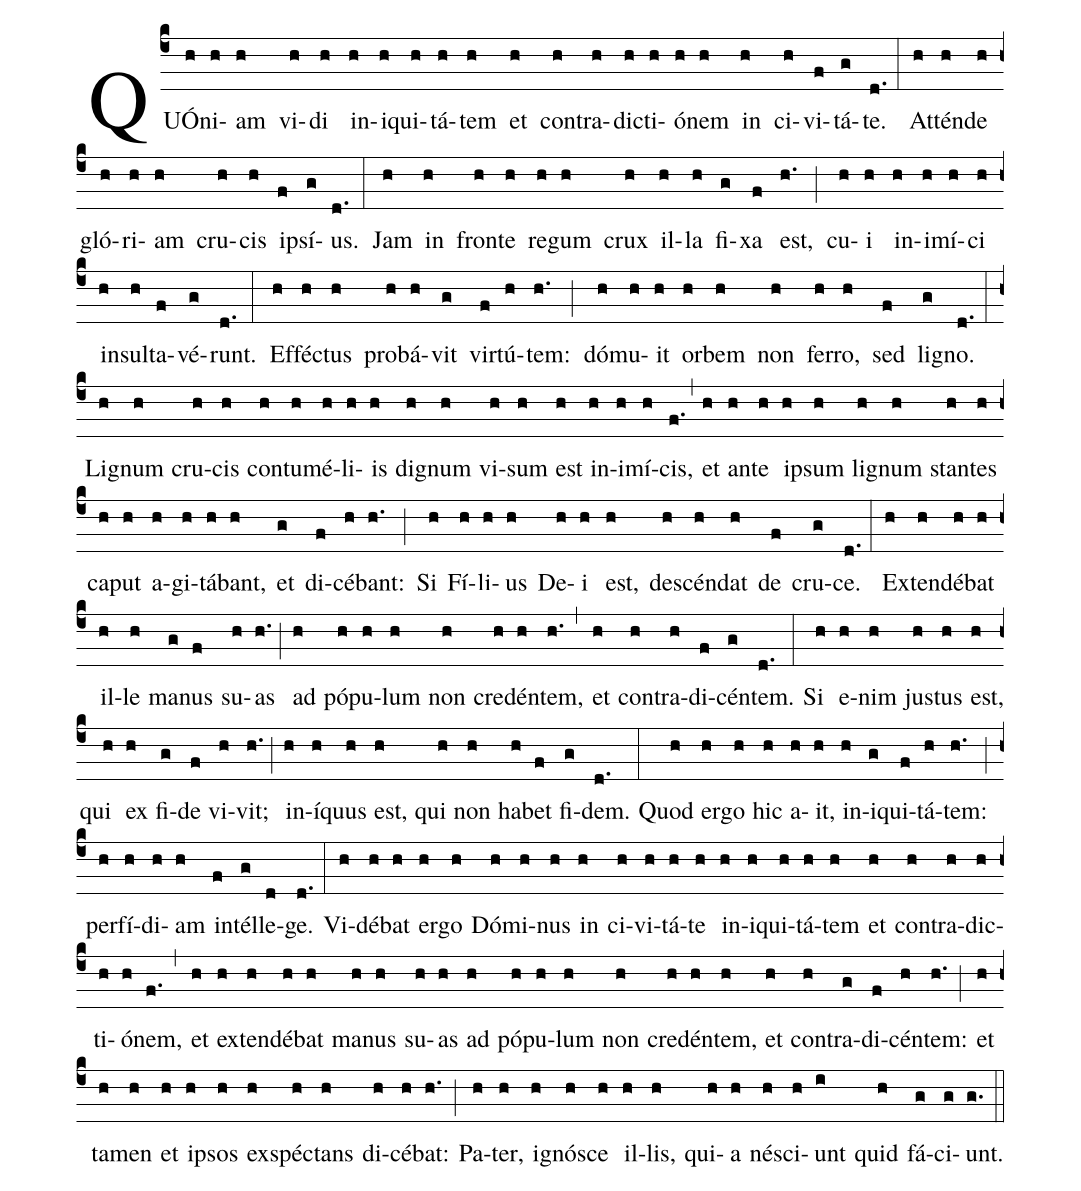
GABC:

%%
(c4) QUÓ(h)ni(h)am(h) vi(h)di(h) in(h)i(h)qui(h)tá(h)tem(h) et(h) con(h)tra(h)dic(h)ti(h)ó(h)nem(h) in(h) ci(h)vi(f)tá(g)te.(d.) (:)
At(h)tén(h)de(h) gló(h)ri(h)am(h) cru(h)cis(h) ip(f)sí(g)us.(d.) (:)
Jam(h) in(h) fron(h)te(h) re(h)gum(h) crux(h) il(h)la(h) fi(g)xa(f) est,(h.) (;)
cu(h)i(h) in(h)i(h)mí(h)ci(h) in(h)sul(h)ta(f)vé(g)runt.(d.) (:)
Ef(h)féc(h)tus(h) pro(h)bá(h)vit(g) vir(f)tú(h)tem:(h.) (;)
dó(h)mu(h)it(h) or(h)bem(h) non(h) fer(h)ro,(h) sed(f) li(g)gno.(d.) (:)
Li(h)gnum(h) cru(h)cis(h) con(h)tu(h)mé(h)li(h)is(h) di(h)gnum(h) vi(h)sum(h) est(h) in(h)i(h)mí(h)cis,(f.) (,)
et(h) an(h)te(h) ip(h)sum(h) li(h)gnum(h) stan(h)tes(h) ca(h)put(h) a(h)gi(h)tá(h)bant,(h) et(g) di(f)cé(h)bant:(h.) (;)
Si(h) Fí(h)li(h)us(h) De(h)i(h) est,(h) de(h)scén(h)dat(h) de(f) cru(g)ce.(d.) (:)
Ex(h)ten(h)dé(h)bat(h) il(h)le(h) ma(g)nus(f) su(h)as(h.) (;)
 ad(h) pó(h)pu(h)lum(h) non(h) cre(h)dén(h)tem,(h.) (,)
et(h) con(h)tra(h)di(f)cén(g)tem.(d.) (:)
Si(h) e(h)nim(h) jus(h)tus(h) est,(h) qui(h) ex(h) fi(g)de(f) vi(h)vit;(h.) (;)
in(h)í(h)quus(h) est,(h) qui(h) non(h) ha(h)bet(f) fi(g)dem.(d.) (:)
Quod(h) er(h)go(h) hic(h) a(h)it,(h) in(h)i(g)qui(f)tá(h)tem:(h.) (;)
per(h)fí(h)di(h)am(h) in(f)tél(g)le(d)ge.(d.) (:)
Vi(h)dé(h)bat(h) er(h)go(h) Dó(h)mi(h)nus(h) in(h) ci(h)vi(h)tá(h)te(h) in(h)i(h)qui(h)tá(h)tem(h) et(h) con(h)tra(h)dic(h)ti(h)ó(h)nem,(f.) (,)
et(h) ex(h)ten(h)dé(h)bat(h) ma(h)nus(h) su(h)as(h) ad(h) pó(h)pu(h)lum(h) non(h) cre(h)dén(h)tem,(h) et(h) con(h)tra(g)di(f)cén(h)tem:(h.) (;)
et(h) ta(h)men(h) et(h) ip(h)sos(h) ex(h)spéc(h)tans(h) di(h)cé(h)bat:(h.) (;)
Pa(h)ter,(h) i(h)gnó(h)sce(h) il(h)lis,(h) qui(h)a(h) né(h)sci(h)unt(i) quid(h) fá(g)ci(g)unt.(g.) (::)
